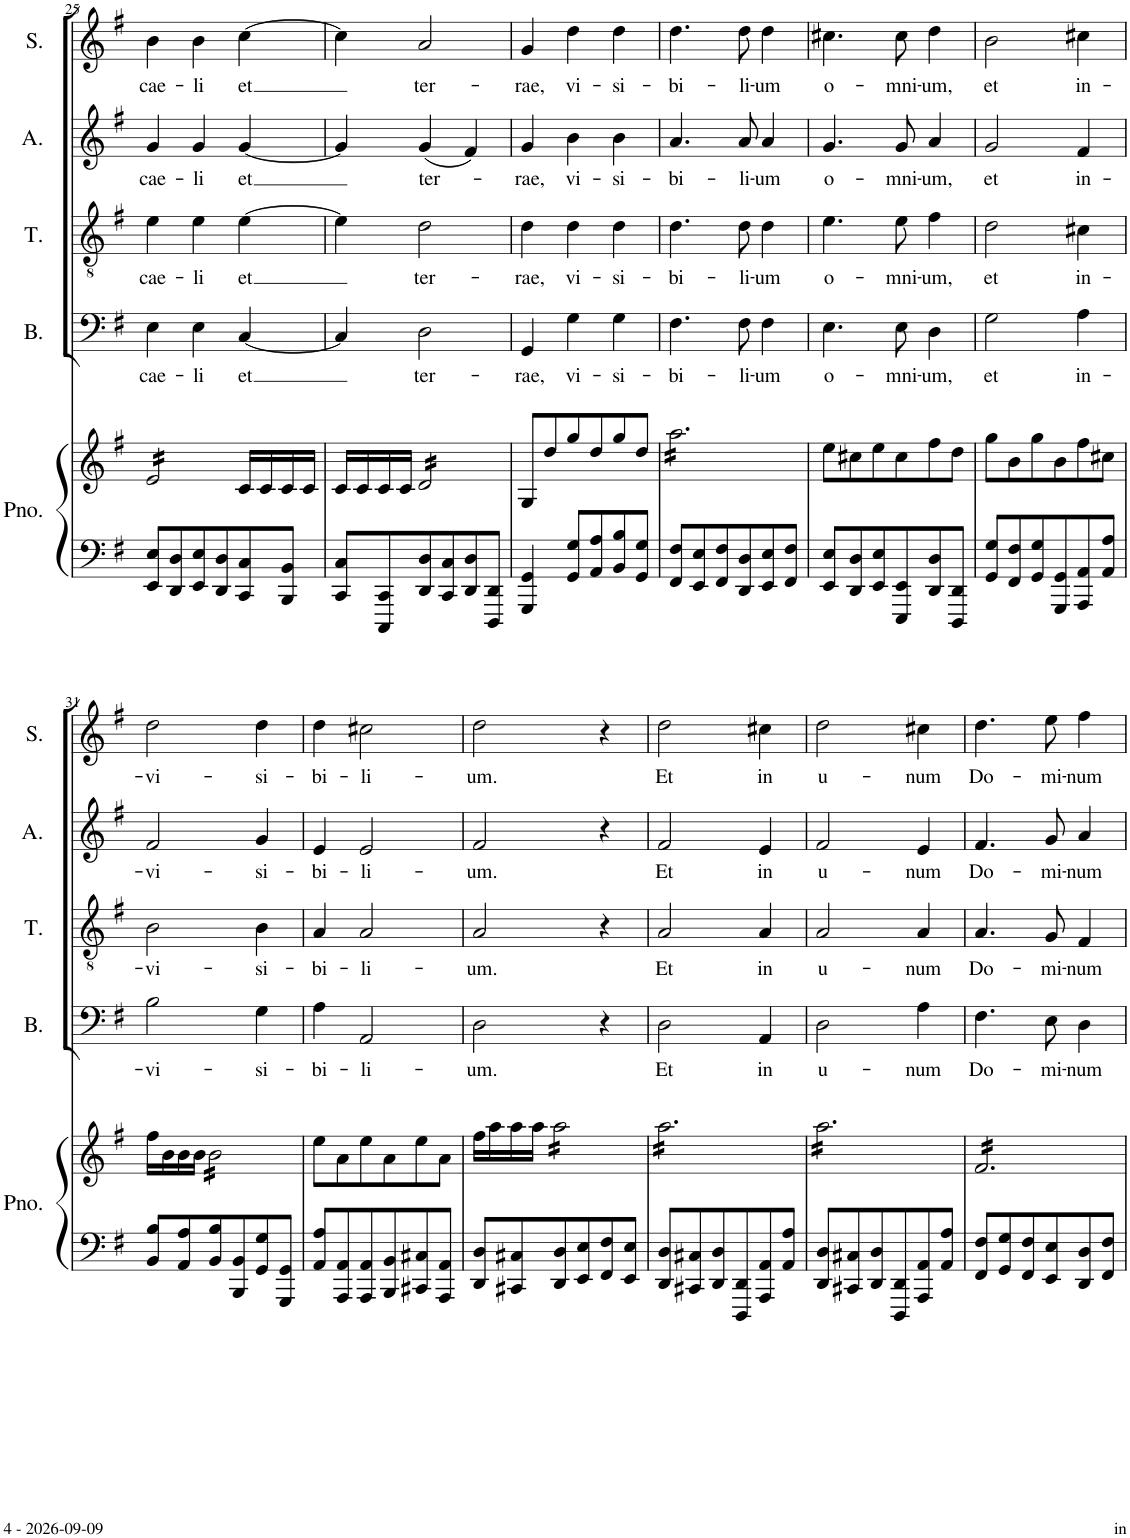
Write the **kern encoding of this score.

**kern	**kern	**kern	**text	**kern	**text	**kern	**text	**kern	**text
*part5	*part5	*part4	*part4	*part3	*part3	*part2	*part2	*part1	*part1
*staff6	*staff5	*staff4	*staff4	*staff3	*staff3	*staff2	*staff2	*staff1	*staff1
*I"Piano	*	*I"Bass	*	*I"Tenor	*	*I"Alto	*	*I"Soprano	*
*I'Pno.	*	*I'B.	*	*I'T.	*	*I'A.	*	*I'S.	*
!!LO:PB:g=z
*clefF4	*clefG2	*clefF4	*	*clefGv2	*	*clefG2	*	*clefG2	*
*k[f#]	*k[f#]	*k[f#]	*	*k[f#]	*	*k[f#]	*	*k[f#]	*
*M3/4	*M3/4	*M3/4	*	*M3/4	*	*M3/4	*	*M3/4	*
=25	=25	=25	=25	=25	=25	=25	=25	=25	=25
!	!	!	!LO:LY:b	!	!LO:LY:b	!	!LO:LY:b	!	!LO:LY:b
*	*tremolo	*	*	*	*	*	*	*	*
8EE/ 8E/L	16e/LL	4E\	cae-	4e\	cae-	4g/	cae-	4b\	cae-
.	16e/	.	.	.	.	.	.	.	.
8DD/ 8D/	16e/	.	.	.	.	.	.	.	.
.	16e/	.	.	.	.	.	.	.	.
!	!	!	!LO:LY:b	!	!LO:LY:b	!	!LO:LY:b	!	!LO:LY:b
8EE/ 8E/	16e/	4E\	-li	4e\	-li	4g/	-li	4b\	-li
.	16e/	.	.	.	.	.	.	.	.
8DD/ 8D/	16e/	.	.	.	.	.	.	.	.
.	16e/JJ	.	.	.	.	.	.	.	.
*	*Xtremolo	*	*	*	*	*	*	*	*
!	!	!	!LO:LY:b	!	!LO:LY:b	!	!LO:LY:b	!	!LO:LY:b
8CC/ 8C/	16c/LL	[4C/	et	[4e\	et	[4g/	et	[4cc\	et
.	16c/	.	.	.	.	.	.	.	.
8BBB/ 8BB/J	16c/	.	.	.	.	.	.	.	.
.	16c/JJ	.	.	.	.	.	.	.	.
=26	=26	=26	=26	=26	=26	=26	=26	=26	=26
8CC/ 8C/L	16c/LL	4C/]	.	4e\]	.	4g/]	.	4cc\]	.
.	16c/	.	.	.	.	.	.	.	.
8CCC/ 8CC/	16c/	.	.	.	.	.	.	.	.
.	16c/JJ	.	.	.	.	.	.	.	.
!	!	!	!LO:LY:b	!	!LO:LY:b	!	!LO:LY:b	!	!LO:LY:b
*	*tremolo	*	*	*	*	*	*	*	*
8DD/ 8D/	16d/LL	2D\	ter-	2d\	ter-	(<4g/	ter-	2a/	ter-
.	16d/	.	.	.	.	.	.	.	.
8CC/ 8C/	16d/	.	.	.	.	.	.	.	.
.	16d/	.	.	.	.	.	.	.	.
8DD/ 8D/	16d/	.	.	.	.	4f#/)	.	.	.
.	16d/	.	.	.	.	.	.	.	.
8DDD/ 8DD/J	16d/	.	.	.	.	.	.	.	.
.	16d/JJ	.	.	.	.	.	.	.	.
*	*Xtremolo	*	*	*	*	*	*	*	*
=27	=27	=27	=27	=27	=27	=27	=27	=27	=27
!	!	!	!LO:LY:b	!	!LO:LY:b	!	!LO:LY:b	!	!LO:LY:b
4GGG/ 4GG/	8G/L	4GG'~/	-rae,	4d'~\	-rae,	4g'~/	-rae,	4g'~/	-rae,
.	8dd/	.	.	.	.	.	.	.	.
!	!	!	!LO:LY:b	!	!LO:LY:b	!	!LO:LY:b	!	!LO:LY:b
8GG/ 8G/L	8gg/	4G\	vi-	4d\	vi-	4b\	vi-	4dd\	vi-
8AA/ 8A/	8dd/	.	.	.	.	.	.	.	.
!	!	!	!LO:LY:b	!	!LO:LY:b	!	!LO:LY:b	!	!LO:LY:b
8BB/ 8B/	8gg/	4G\	-si-	4d\	-si-	4b\	-si-	4dd\	-si-
8GG/ 8G/J	8dd/J	.	.	.	.	.	.	.	.
=28	=28	=28	=28	=28	=28	=28	=28	=28	=28
!	!	!	!LO:LY:b	!	!LO:LY:b	!	!LO:LY:b	!	!LO:LY:b
*	*tremolo	*	*	*	*	*	*	*	*
8FF#/ 8F#/L	16aa\LL	4.F#\	-bi-	4.d\	-bi-	4.a/	-bi-	4.dd\	-bi-
.	16aa\	.	.	.	.	.	.	.	.
8EE/ 8E/	16aa\	.	.	.	.	.	.	.	.
.	16aa\	.	.	.	.	.	.	.	.
8FF#/ 8F#/	16aa\	.	.	.	.	.	.	.	.
.	16aa\	.	.	.	.	.	.	.	.
!	!	!	!LO:LY:b	!	!LO:LY:b	!	!LO:LY:b	!	!LO:LY:b
8DD/ 8D/	16aa\	8F#\	-li-	8d\	-li-	8a/	-li-	8dd\	-li-
.	16aa\	.	.	.	.	.	.	.	.
!	!	!	!LO:LY:b	!	!LO:LY:b	!	!LO:LY:b	!	!LO:LY:b
8EE/ 8E/	16aa\	4F#\	-um	4d\	-um	4a/	-um	4dd\	-um
.	16aa\	.	.	.	.	.	.	.	.
8FF#/ 8F#/J	16aa\	.	.	.	.	.	.	.	.
.	16aa\JJ	.	.	.	.	.	.	.	.
*	*Xtremolo	*	*	*	*	*	*	*	*
=29	=29	=29	=29	=29	=29	=29	=29	=29	=29
!	!	!	!LO:LY:b	!	!LO:LY:b	!	!LO:LY:b	!	!LO:LY:b
8EE/ 8E/L	8ee\L	4.E\	o-	4.e\	o-	4.g/	o-	4.cc#X\	o-
8DD/ 8D/	8cc#X\	.	.	.	.	.	.	.	.
8EE/ 8E/	8ee\	.	.	.	.	.	.	.	.
!	!	!	!LO:LY:b	!	!LO:LY:b	!	!LO:LY:b	!	!LO:LY:b
8EEE/ 8EE/	8cc#\	8E\	-mni-	8e\	-mni-	8g/	-mni-	8cc#\	-mni-
!	!	!	!LO:LY:b	!	!LO:LY:b	!	!LO:LY:b	!	!LO:LY:b
8DD/ 8D/	8ff#\	4D'~\	-um,	4f#'~\	-um,	4a'~/	-um,	4dd'~\	-um,
8DDD/ 8DD/J	8dd\J	.	.	.	.	.	.	.	.
=30	=30	=30	=30	=30	=30	=30	=30	=30	=30
!	!	!	!LO:LY:b	!	!LO:LY:b	!	!LO:LY:b	!	!LO:LY:b
8GG/ 8G/L	8gg\L	2G\	et	2d\	et	2g/	et	2b\	et
8FF#/ 8F#/	8b\	.	.	.	.	.	.	.	.
8GG/ 8G/	8gg\	.	.	.	.	.	.	.	.
8GGG/ 8GG/	8b\	.	.	.	.	.	.	.	.
!	!	!	!LO:LY:b	!	!LO:LY:b	!	!LO:LY:b	!	!LO:LY:b
8AAA/ 8AA/	8ff#\	4A\	in-	4c#X\	in-	4f#/	in-	4cc#X\	in-
8AA/ 8A/J	8cc#X\J	.	.	.	.	.	.	.	.
!!LO:LB:g=z
=31	=31	=31	=31	=31	=31	=31	=31	=31	=31
!	!	!	!LO:LY:b	!	!LO:LY:b	!	!LO:LY:b	!	!LO:LY:b
8BB/ 8B/L	16ff#\LL	2B\	-vi-	2B\	-vi-	2f#/	-vi-	2dd\	-vi-
.	16b\	.	.	.	.	.	.	.	.
8AA/ 8A/	16b\	.	.	.	.	.	.	.	.
.	16b\JJ	.	.	.	.	.	.	.	.
*	*tremolo	*	*	*	*	*	*	*	*
8BB/ 8B/	16b\LL	.	.	.	.	.	.	.	.
.	16b\	.	.	.	.	.	.	.	.
8BBB/ 8BB/	16b\	.	.	.	.	.	.	.	.
.	16b\	.	.	.	.	.	.	.	.
!	!	!	!LO:LY:b	!	!LO:LY:b	!	!LO:LY:b	!	!LO:LY:b
8GG/ 8G/	16b\	4G\	-si-	4B\	-si-	4g/	-si-	4dd\	-si-
.	16b\	.	.	.	.	.	.	.	.
8GGG/ 8GG/J	16b\	.	.	.	.	.	.	.	.
.	16b\JJ	.	.	.	.	.	.	.	.
*	*Xtremolo	*	*	*	*	*	*	*	*
=32	=32	=32	=32	=32	=32	=32	=32	=32	=32
!	!	!	!LO:LY:b	!	!LO:LY:b	!	!LO:LY:b	!	!LO:LY:b
8AA/ 8A/L	8ee\L	4A\	-bi-	4A/	-bi-	4e/	-bi-	4dd\	-bi-
8AAA/ 8AA/	8a\	.	.	.	.	.	.	.	.
!	!	!	!LO:LY:b	!	!LO:LY:b	!	!LO:LY:b	!	!LO:LY:b
8AAA/ 8AA/	8ee\	2AA/	-li-	2A/	-li-	2e/	-li-	2cc#X\	-li-
8BBB/ 8BB/	8a\	.	.	.	.	.	.	.	.
8CC#X/ 8C#X/	8ee\	.	.	.	.	.	.	.	.
8AAA/ 8AA/J	8a\J	.	.	.	.	.	.	.	.
=33	=33	=33	=33	=33	=33	=33	=33	=33	=33
!	!	!	!LO:LY:b	!	!LO:LY:b	!	!LO:LY:b	!	!LO:LY:b
8DD/ 8D/L	16ff#\LL	2D\	-um.	2A/	-um.	2f#/	-um.	2dd\	-um.
.	16aa\	.	.	.	.	.	.	.	.
8CC#X/ 8C#X/	16aa\	.	.	.	.	.	.	.	.
.	16aa\JJ	.	.	.	.	.	.	.	.
*	*tremolo	*	*	*	*	*	*	*	*
8DD/ 8D/	16aa\LL	.	.	.	.	.	.	.	.
.	16aa\	.	.	.	.	.	.	.	.
8EE/ 8E/	16aa\	.	.	.	.	.	.	.	.
.	16aa\	.	.	.	.	.	.	.	.
8FF#/ 8F#/	16aa\	4r	.	4r	.	4r	.	4r	.
.	16aa\	.	.	.	.	.	.	.	.
8EE/ 8E/J	16aa\	.	.	.	.	.	.	.	.
.	16aa\JJ	.	.	.	.	.	.	.	.
=34	=34	=34	=34	=34	=34	=34	=34	=34	=34
!	!	!	!LO:LY:b	!	!LO:LY:b	!	!LO:LY:b	!	!LO:LY:b
8DD/ 8D/L	16aa\LL	2D\	Et	2A/	Et	2f#/	Et	2dd\	Et
.	16aa\	.	.	.	.	.	.	.	.
8CC#X/ 8C#X/	16aa\	.	.	.	.	.	.	.	.
.	16aa\	.	.	.	.	.	.	.	.
8DD/ 8D/	16aa\	.	.	.	.	.	.	.	.
.	16aa\	.	.	.	.	.	.	.	.
8DDD/ 8DD/	16aa\	.	.	.	.	.	.	.	.
.	16aa\	.	.	.	.	.	.	.	.
!	!	!	!LO:LY:b	!	!LO:LY:b	!	!LO:LY:b	!	!LO:LY:b
8AAA/ 8AA/	16aa\	4AA/	in	4A/	in	4e/	in	4cc#X\	in
.	16aa\	.	.	.	.	.	.	.	.
8AA/ 8A/J	16aa\	.	.	.	.	.	.	.	.
.	16aa\JJ	.	.	.	.	.	.	.	.
=35	=35	=35	=35	=35	=35	=35	=35	=35	=35
!	!	!	!LO:LY:b	!	!LO:LY:b	!	!LO:LY:b	!	!LO:LY:b
8DD/ 8D/L	16aa\LL	2D\	u-	2A/	u-	2f#/	u-	2dd\	u-
.	16aa\	.	.	.	.	.	.	.	.
8CC#X/ 8C#X/	16aa\	.	.	.	.	.	.	.	.
.	16aa\	.	.	.	.	.	.	.	.
8DD/ 8D/	16aa\	.	.	.	.	.	.	.	.
.	16aa\	.	.	.	.	.	.	.	.
8DDD/ 8DD/	16aa\	.	.	.	.	.	.	.	.
.	16aa\	.	.	.	.	.	.	.	.
!	!	!	!LO:LY:b	!	!LO:LY:b	!	!LO:LY:b	!	!LO:LY:b
8AAA/ 8AA/	16aa\	4A\	-num	4A/	-num	4e/	-num	4cc#X\	-num
.	16aa\	.	.	.	.	.	.	.	.
8AA/ 8A/J	16aa\	.	.	.	.	.	.	.	.
.	16aa\JJ	.	.	.	.	.	.	.	.
=36	=36	=36	=36	=36	=36	=36	=36	=36	=36
!	!	!	!LO:LY:b	!	!LO:LY:b	!	!LO:LY:b	!	!LO:LY:b
8FF#/ 8F#/L	16f#/LL	4.F#\	Do-	4.A/	Do-	4.f#/	Do-	4.dd\	Do-
.	16f#/	.	.	.	.	.	.	.	.
8GG/ 8G/	16f#/	.	.	.	.	.	.	.	.
.	16f#/	.	.	.	.	.	.	.	.
8FF#/ 8F#/	16f#/	.	.	.	.	.	.	.	.
.	16f#/	.	.	.	.	.	.	.	.
!	!	!	!LO:LY:b	!	!LO:LY:b	!	!LO:LY:b	!	!LO:LY:b
8EE/ 8E/	16f#/	8E\	-mi-	8G/	-mi-	8g/	-mi-	8ee\	-mi-
.	16f#/	.	.	.	.	.	.	.	.
!	!	!	!LO:LY:b	!	!LO:LY:b	!	!LO:LY:b	!	!LO:LY:b
8DD/ 8D/	16f#/	4D\	-num	4F#/	-num	4a/	-num	4ff#\	-num
.	16f#/	.	.	.	.	.	.	.	.
8FF#/ 8F#/J	16f#/	.	.	.	.	.	.	.	.
.	16f#/JJ	.	.	.	.	.	.	.	.
*	*Xtremolo	*	*	*	*	*	*	*	*
=	=	=	=	=	=	=	=	=	=
*-	*-	*-	*-	*-	*-	*-	*-	*-	*-
